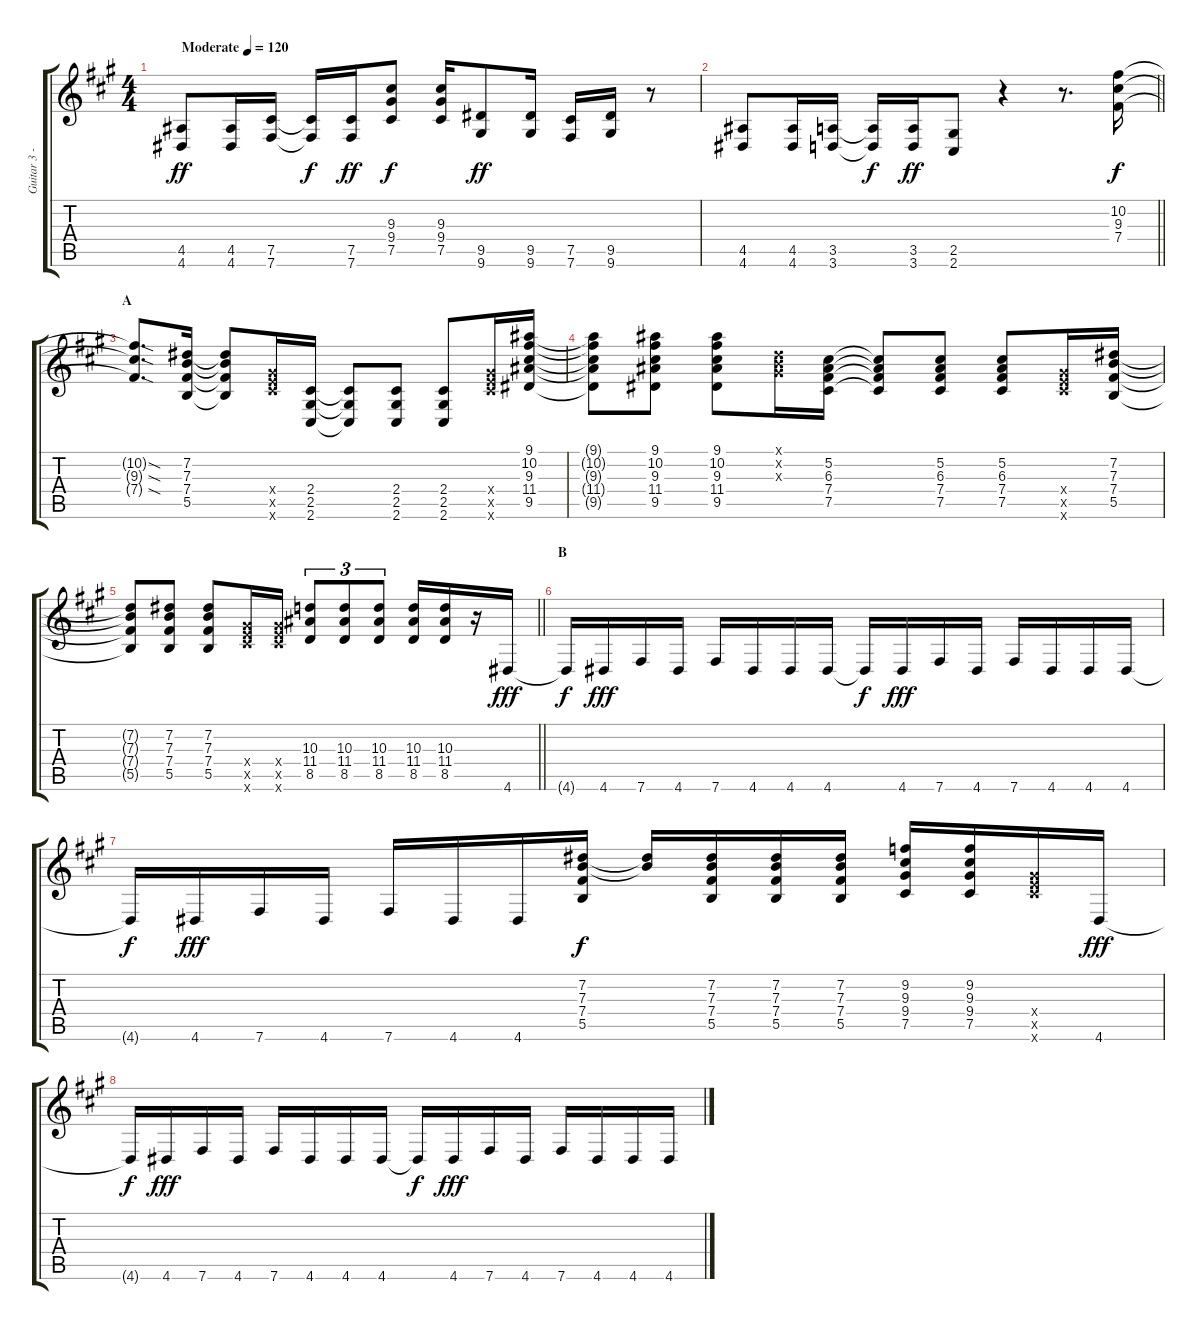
\track ("Guitar 3 - Aoi" "Guitar 3 -") {instrument distortionguitar}
\staff {score tabs}
\tuning (Db4 Ab3 E3 B2 Gb2 B1) {hide}
\ts (4 4)
\tempo (120 "Moderate")
\clef g2
\ks a
(4.5 4.6).8{dy ff instrument distortionguitar} (4.5 4.6).16 (7.5 7.6).16 (7.5{t} 7.6{t}).16{dy f} (7.5 7.6).16{dy ff} (9.3 9.4 7.5).8{dy f} (9.3 9.4 7.5).16 (9.5 9.6).8{dy ff} (9.5 9.6).16 (7.5 7.6).16 (9.5 9.6).16 r.8 |
\barLineRight lightlight
(4.5 4.6).8 (4.5 4.6).16 (3.5 3.6).16 (3.5{t} 3.6{t}).16{dy f} (3.5 3.6).16{dy ff} (2.5 2.6).8 r.4 r.8{d} (10.2 9.3 7.4).16{dy f} |
\section ("" "A")
(10.2{sod t} 9.3{sod t} 7.4{sod t}).8{d} (7.2 7.3 7.4 5.5).16 (7.2{t} 7.3{t} 7.4{t} 5.5{t}).8 (9.4{x} 10.5{x} 14.6{x}).16 (2.4 2.5 2.6).16 (2.4{t} 2.5{t} 2.6{t}).8 (2.4 2.5 2.6).8 (2.4 2.5 2.6).8 (9.4{x} 10.5{x} 14.6{x}).16 (9.1 10.2 9.3 11.4 9.5).16 |
(9.1{t} 10.2{t} 9.3{t} 11.4{t} 9.5{t}).8 (9.1 10.2 9.3 11.4 9.5).8 (9.1 10.2 9.3 11.4 9.5).8 (1.1{x} 3.2{x} 4.3{x}).16 (5.2 6.3 7.4 7.5).16 (5.2{t} 6.3{t} 7.4{t} 7.5{t}).8 (5.2 6.3 7.4 7.5).8 (5.2 6.3 7.4 7.5).8 (9.4{x} 10.5{x} 14.6{x}).16 (7.2 7.3 7.4 5.5).16 |
\barLineRight lightlight
(7.2{t} 7.3{t} 7.4{t} 5.5{t}).8 (7.2 7.3 7.4 5.5).8 (7.2 7.3 7.4 5.5).8 (9.4{x} 10.5{x} 14.6{x}).16 (9.4{x} 10.5{x} 14.6{x}).16 (10.3 11.4 8.5).8{tu (3 2)} (10.3 11.4 8.5).8{tu (3 2)} (10.3 11.4 8.5).8{tu (3 2)} (10.3 11.4 8.5).16 (10.3 11.4 8.5).16 r.16 4.6.16{dy fff} |
\section ("" "B")
4.6{t}.16{dy f} 4.6.16{dy fff} 7.6.16 4.6.16 7.6.16 4.6.16 4.6.16 4.6.16 4.6{t}.16{dy f} 4.6.16{dy fff} 7.6.16 4.6.16 7.6.16 4.6.16 4.6.16 4.6.16 |
4.6{t}.16{dy f} 4.6.16{dy fff} 7.6.16 4.6.16 7.6.16 4.6.16 4.6.16 (7.2 7.3 7.4 5.5).16{dy f} (7.2{t} 7.3{t}).16 (7.2 7.3 7.4 5.5).16 (7.2 7.3 7.4 5.5).16 (7.2 7.3 7.4 5.5).16 (9.2 9.3 9.4 7.5).16 (9.2 9.3 9.4 7.5).16 (9.4{x} 10.5{x} 14.6{x}).16 4.6.16{dy fff} |
4.6{t}.16{dy f} 4.6.16{dy fff} 7.6.16 4.6.16 7.6.16 4.6.16 4.6.16 4.6.16 4.6{t}.16{dy f} 4.6.16{dy fff} 7.6.16 4.6.16 7.6.16 4.6.16 4.6.16 4.6.16
